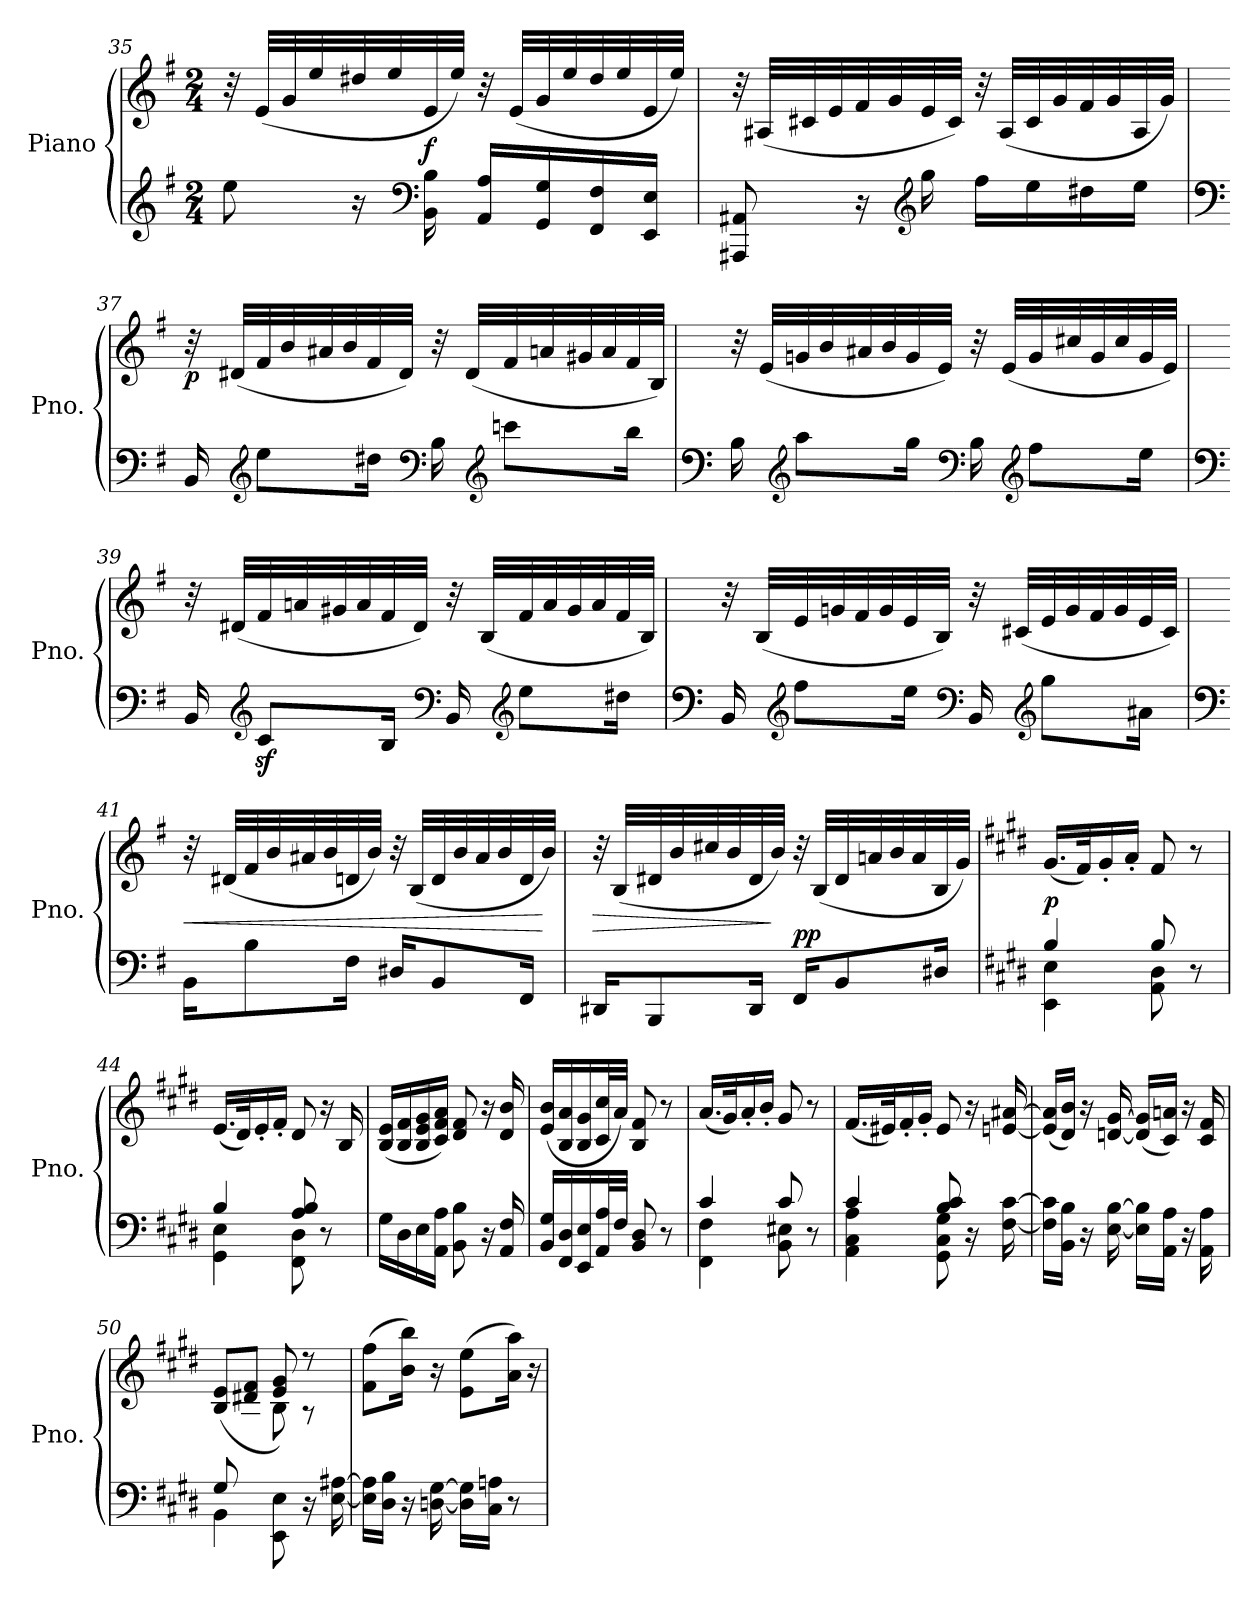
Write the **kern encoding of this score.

**kern	**kern	**dynam
*part1	*part1	*part1
*staff2	*staff1	*staff1/2
*I"Piano	*	*
*I'Pno.	*	*
*clefG2	*clefG2	*
*k[f#]	*k[f#]	*
*M2/4	*M2/4	*
=35	=35	=35
8ee\	32r	.
.	(32e/LLL	.
.	32g/	.
.	32ee/	.
16r	32dd#X/	.
.	32ee/	.
*clefF4	*	*
!	!	!LO:DY:b
16BB\ 16B\	32e/	f
.	32ee/JJJ)	.
16AA/ 16A/LL	32r	.
.	(32e/LLL	.
16GG/ 16G/	32g/	.
.	32ee/	.
16FF#/ 16F#/	32dd#/	.
.	32ee/	.
16EE/ 16E/JJ	32e/	.
.	32ee/JJJ)	.
!!LO:LB:g=z
=36	=36	=36
8AAA#X/ 8AA#X/	32r	.
.	(32A#X/LLL	.
.	32c#X/	.
.	32e/	.
16r	32f#/	.
.	32g/	.
*clefG2	*	*
16gg\	32e/	.
.	32c#/JJJ)	.
16ff#\LL	32r	.
.	(32A#/LLL	.
16ee\	32c#/	.
.	32g/	.
16dd#X\	32f#/	.
.	32g/	.
16ee\JJ	32A#/	.
.	32g/JJJ)	.
=37	=37	=37
*clefF4	*	*
!	!	!LO:DY:b
16BB/	32r	p
.	(32d#X/LLL	.
*clefG2	*	*
8ee\L	32f#/	.
.	32b/	.
.	32a#X/	.
.	32b/	.
16dd#X\Jk	32f#/	.
.	32d#/JJJ)	.
*clefF4	*	*
16B\	32r	.
.	(32d#/LLL	.
*clefG2	*	*
8cccn\L	32f#/	.
.	32an/	.
.	32g#X/	.
.	32a/	.
16bb\Jk	32f#/	.
.	32B/JJJ)	.
!!LO:LB:g=z
=38	=38	=38
*clefF4	*	*
16B\	32r	.
.	(32e/LLL	.
*clefG2	*	*
8aa\L	32gn/	.
.	32b/	.
.	32a#X/	.
.	32b/	.
16gg\Jk	32g/	.
.	32e/JJJ)	.
*clefF4	*	*
16B\	32r	.
.	(32e/LLL	.
*clefG2	*	*
8ff#\L	32g/	.
.	32cc#X/	.
.	32g/	.
.	32cc#/	.
16ee\Jk	32g/	.
.	32e/JJJ)	.
=39	=39	=39
*clefF4	*	*
16BB/	32r	.
.	(32d#X/LLL	.
*clefG2	*	*
8cz</L	32f#/	.
.	32an/	.
.	32g#X/	.
.	32a/	.
16B/Jk	32f#/	.
.	32d#/JJJ)	.
*clefF4	*	*
16BB/	32r	.
.	(32B/LLL	.
*clefG2	*	*
8ee\L	32f#/	.
.	32a/	.
.	32g#/	.
.	32a/	.
16dd#X\Jk	32f#/	.
.	32B/JJJ)	.
!!LO:PB:g=z
=40	=40	=40
*clefF4	*	*
16BB/	32r	.
.	(32B/LLL	.
*clefG2	*	*
8ff#\L	32e/	.
.	32gn/	.
.	32f#/	.
.	32g/	.
16ee\Jk	32e/	.
.	32B/JJJ)	.
*clefF4	*	*
16BB/	32r	.
.	(32c#X/LLL	.
*clefG2	*	*
8gg\L	32e/	.
.	32g/	.
.	32f#/	.
.	32g/	.
16a#X\Jk	32e/	.
.	32c#/JJJ)	.
=41	=41	=41
*clefF4	*	*
!	!	!LO:HP:b
16BB\KL	32r	<
.	(32d#X/LLL	.
8B\	32f#/	.
.	32b/	.
.	32a#X/	.
.	32b/	.
16F#\Jk	32dn/	.
.	32b/JJJ)	.
16D#X/KL	32r	.
.	(32B/LLL	.
8BB/	32d/	.
.	32b/	.
.	32a#/	.
.	32b/	.
16FF#/Jk	32d/	.
.	32b/JJJ)	[
!!LO:LB:g=z
=42	=42	=42
!	!	!LO:HP:b
16DD#X/KL	32r	>
.	(32B/LLL	.
8BBB/	32d#X/	.
.	32b/	.
.	32cc#X/	.
.	32b/	.
16DD#/Jk	32d#/	.
.	32b/JJJ)	]
!	!	!LO:DY:a=2
16FF#/KL	32r	pp
.	(32B/LLL	.
8BB/	32d#/	.
.	32an/	.
.	32b/	.
.	32a/	.
16D#X/Jk	32B/	.
.	32g/JJJ)	.
=43	=43	=43
*k[f#c#g#d#]	*k[f#c#g#d#]	*
*^	*	*
!	!	!	!LO:DY:a=2
4B/	4EE\ 4E\	(16.g#/LL	p
.	.	32f#/K)	.
.	.	16g#'/	.
.	.	16a'/JJ	.
8B/	8AA\ 8D#\	8f#/	.
8ryy	8r	8r	.
=44	=44	=44	=44
4B/	4GG#\ 4E\	(>16.e/LL	.
.	.	32d#/K)	.
.	.	16e'/	.
.	.	16f#'/JJ	.
8A/ 8B/	8FF#\ 8D#\	8d#/	.
8ryy	8r	16r	.
.	.	16B/	.
*v	*v	*	*
!!LO:LB:g=z
=45	=45	=45
16G#\LL	(>16B/ 16e/LL	.
16D#\	16B/ 16f#/	.
16E\	16B/ 16e/ 16g#/	.
16AA\ 16A\JJ	16c#/ 16f#/ 16a/JJ)	.
8BB\ 8B\	8d#/ 8f#/	.
16r	16r	.
16AA/ 16F#/	16d#/ 16b/	.
=46	=46	=46
16BB/ 16G#/LL	(>16e/ 16b/LL	.
16FF#/ 16D#/	16B/ 16a/	.
16EE/ 16E/	16B/ 16g#/	.
32AA/ 32A/L	32c#/ 32cc#/L	.
32F#/JJJ	32a/JJJ)	.
8BB/ 8D#/	8B/ 8f#/	.
8r	8r	.
=47	=47	=47
*^	*	*
4c#/	4FF#\ 4F#\	(>16.a/LL	.
.	.	32g#/K)	.
.	.	16a'/	.
.	.	16b'/JJ	.
8c#/	8BB\ 8E#X\	8g#/	.
8ryy	8r	8r	.
=48	=48	=48	=48
4c#/	4AA\ 4C#\ 4A\	(>16.f#/LL	.
.	.	32e#X/K)	.
.	.	16f#'/	.
.	.	16g#'/JJ	.
8B/ 8c#/	8GG#\ 8C#\ 8G#\	8e#/	.
8ryy	16r	16r	.
.	[16F#\ [16c#\	[16en/ [16a#X/	.
*v	*v	*	*
!!LO:LB:g=z
=49	=49	=49
16F#\] 16c#\]LL	(16e/] 16a#/]LL	.
16BB\ 16B\JJ	16d#/ 16b/JJ)	.
16r	16r	.
[16E\ [16B\	[16dn/ [16g#/	.
16E\] 16B\]LL	(16d/] 16g#/]LL	.
16AA\ 16A\JJ	16c#/ 16an/JJ)	.
16r	16r	.
16AA\ 16A\	16c#/ 16f#/	.
=50	=50	=50
*^	*^	*
8G#/L	4BB\	(8B/ 8e/L	8ryy	.
4.ryy	.	8d#X/ 8f#/J	8A\J	.
.	8EE\ 8E\	8e/ 8g#/)	8B\	.
.	16r	8r	8r	.
.	[16E\ [16A#X\	.	.	.
*v	*v	*	*	*
*	*v	*v	*
=51	=51	=51
16E\] 16A#\]LL	(8f#\ 8ff#\L	.
16D#\ 16B\JJ	.	.
16r	16b\ 16bb\Jk)	.
[16Dn\ [16G#\	16r	.
16D\] 16G#\]LL	(8e\ 8ee\L	.
16C#\ 16An\JJ	.	.
8r	16a\ 16aa\Jk)	.
.	16r	.
=	=	=
*-	*-	*-
